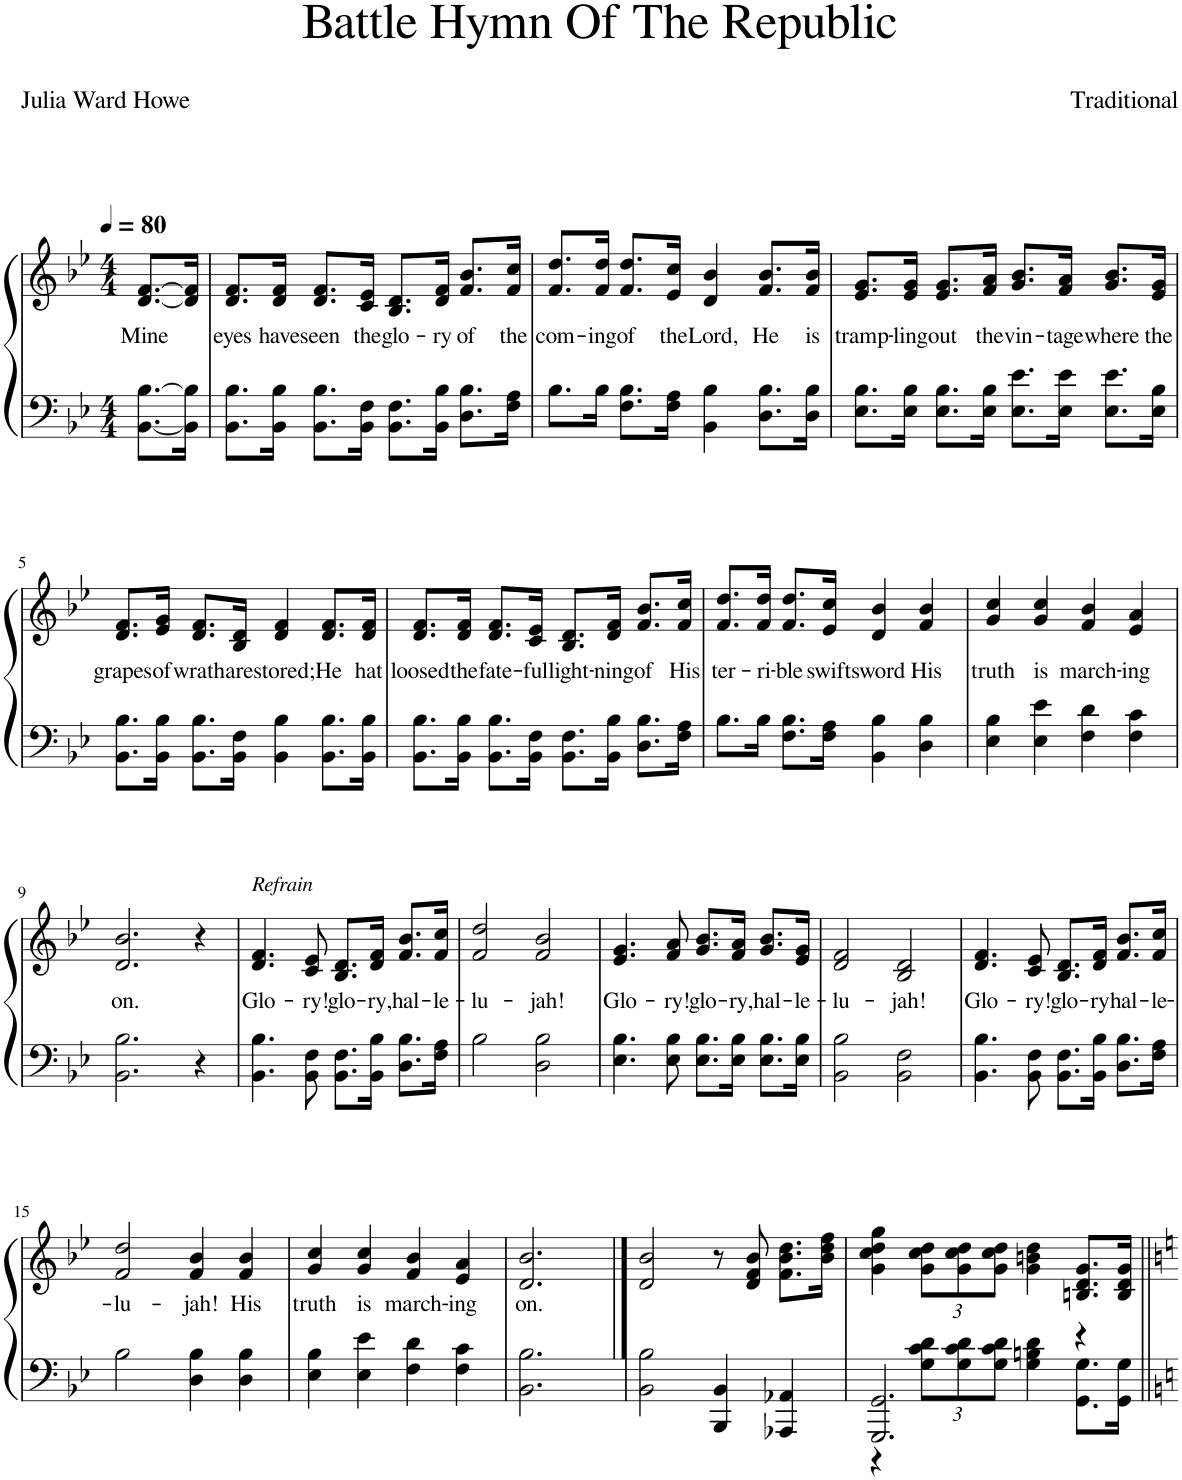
**kern	**kern	**text
*part1	*part1	*part1
*staff2	*staff1	*staff1
*I"Piano	*	*
*I'Pno.	*	*
*clefF4	*clefG2	*
*k[b-e-]	*k[b-e-]	*
*M4/4	*M4/4	*
*MM80	*MM80	*
=1	=1	=1
!	!	!LO:LY:b
[8.BB-\ [8.B-\L	[8.d/ [8.f/L	Mine
16BB-\] 16B-\]Jk	16d/] 16f/]Jk	.
=2	=2	=2
!	!	!LO:LY:b
8.BB-\ 8.B-\L	8.d/ 8.f/L	eyes
!	!	!LO:LY:b
16BB-\ 16B-\Jk	16d/ 16f/Jk	have
!	!	!LO:LY:b
8.BB-\ 8.B-\L	8.d/ 8.f/L	seen
!	!	!LO:LY:b
16BB-\ 16F\Jk	16c/ 16e-/Jk	the
!	!	!LO:LY:b
8.BB-\ 8.F\L	8.B-/ 8.d/L	glo-
!	!	!LO:LY:b
16BB-\ 16B-\Jk	16d/ 16f/Jk	-ry
!	!	!LO:LY:b
8.D\ 8.B-\L	8.f/ 8.b-/L	of
!	!	!LO:LY:b
16F\ 16A\Jk	16f/ 16cc/Jk	the
=3	=3	=3
!	!	!LO:LY:b
8.B-\L	8.f/ 8.dd/L	com-
!	!	!LO:LY:b
16B-\Jk	16f/ 16dd/Jk	-ing
!	!	!LO:LY:b
8.F\ 8.B-\L	8.f/ 8.dd/L	of
!	!	!LO:LY:b
16F\ 16A\Jk	16e-/ 16cc/Jk	the
!	!	!LO:LY:b
4BB-\ 4B-\	4d/ 4b-/	Lord,
!	!	!LO:LY:b
8.D\ 8.B-\L	8.f/ 8.b-/L	He
!	!	!LO:LY:b
16D\ 16B-\Jk	16f/ 16b-/Jk	is
=4	=4	=4
!	!	!LO:LY:b
8.E-\ 8.B-\L	8.e-/ 8.g/L	tramp-
!	!	!LO:LY:b
16E-\ 16B-\Jk	16e-/ 16g/Jk	-ling
!	!	!LO:LY:b
8.E-\ 8.B-\L	8.e-/ 8.g/L	out
!	!	!LO:LY:b
16E-\ 16B-\Jk	16f/ 16a/Jk	the
!	!	!LO:LY:b
8.E-\ 8.e-\L	8.g/ 8.b-/L	vin-
!	!	!LO:LY:b
16E-\ 16e-\Jk	16f/ 16a/Jk	-tage
!	!	!LO:LY:b
8.E-\ 8.e-\L	8.g/ 8.b-/L	where
!	!	!LO:LY:b
16E-\ 16B-\Jk	16e-/ 16g/Jk	the
!!LO:LB:g=z
=5	=5	=5
!	!	!LO:LY:b
8.BB-\ 8.B-\L	8.d/ 8.f/L	grapes
!	!	!LO:LY:b
16BB-\ 16B-\Jk	16e-/ 16g/Jk	of
!	!	!LO:LY:b
8.BB-\ 8.B-\L	8.d/ 8.f/L	wrath
!	!	!LO:LY:b
16BB-\ 16F\Jk	16B-/ 16d/Jk	are
!	!	!LO:LY:b
4BB-\ 4B-\	4d/ 4f/	stored;
!	!	!LO:LY:b
8.BB-\ 8.B-\L	8.d/ 8.f/L	He
!	!	!LO:LY:b
16BB-\ 16B-\Jk	16d/ 16f/Jk	hat
=6	=6	=6
!	!	!LO:LY:b
8.BB-\ 8.B-\L	8.d/ 8.f/L	loosed
!	!	!LO:LY:b
16BB-\ 16B-\Jk	16d/ 16f/Jk	the
!	!	!LO:LY:b
8.BB-\ 8.B-\L	8.d/ 8.f/L	fate-
!	!	!LO:LY:b
16BB-\ 16F\Jk	16c/ 16e-/Jk	-ful
!	!	!LO:LY:b
8.BB-\ 8.F\L	8.B-/ 8.d/L	light-
!	!	!LO:LY:b
16BB-\ 16B-\Jk	16d/ 16f/Jk	-ning
!	!	!LO:LY:b
8.D\ 8.B-\L	8.f/ 8.b-/L	of
!	!	!LO:LY:b
16F\ 16A\Jk	16f/ 16cc/Jk	His
=7	=7	=7
!	!	!LO:LY:b
8.B-\L	8.f/ 8.dd/L	ter-
!	!	!LO:LY:b
16B-\Jk	16f/ 16dd/Jk	-ri-
!	!	!LO:LY:b
8.F\ 8.B-\L	8.f/ 8.dd/L	-ble
!	!	!LO:LY:b
16F\ 16A\Jk	16e-/ 16cc/Jk	swift
!	!	!LO:LY:b
4BB-\ 4B-\	4d/ 4b-/	sword
!	!	!LO:LY:b
4D\ 4B-\	4f/ 4b-/	His
=8	=8	=8
!	!	!LO:LY:b
4E-\ 4B-\	4g/ 4cc/	truth
!	!	!LO:LY:b
4E-\ 4e-\	4g/ 4cc/	is
!	!	!LO:LY:b
4F\ 4d\	4f/ 4b-/	march-
!	!	!LO:LY:b
4F\ 4c\	4e-/ 4a/	-ing
!!LO:LB:g=z
=9	=9	=9
!	!	!LO:LY:b
2.BB-\ 2.B-\	2.d/ 2.b-/	on.
4r	4r	.
=10	=10	=10
!	!LO:TX:a:i:t=Refrain	!
!	!	!LO:LY:b
4.BB-\ 4.B-\	4.d/ 4.f/	Glo-
!	!	!LO:LY:b
8BB-\ 8F\	8c/ 8e-/	-ry!
!	!	!LO:LY:b
8.BB-\ 8.F\L	8.B-/ 8.d/L	glo-
!	!	!LO:LY:b
16BB-\ 16B-\Jk	16d/ 16f/Jk	-ry,
!	!	!LO:LY:b
8.D\ 8.B-\L	8.f/ 8.b-/L	hal-
!	!	!LO:LY:b
16F\ 16A\Jk	16f/ 16cc/Jk	-le-
=11	=11	=11
!	!	!LO:LY:b
2B-\	2f/ 2dd/	-lu-
!	!	!LO:LY:b
2D\ 2B-\	2f/ 2b-/	-jah!
=12	=12	=12
!	!	!LO:LY:b
4.E-\ 4.B-\	4.e-/ 4.g/	Glo-
!	!	!LO:LY:b
8E-\ 8B-\	8f/ 8a/	-ry!
!	!	!LO:LY:b
8.E-\ 8.B-\L	8.g/ 8.b-/L	glo-
!	!	!LO:LY:b
16E-\ 16B-\Jk	16f/ 16a/Jk	-ry,
!	!	!LO:LY:b
8.E-\ 8.B-\L	8.g/ 8.b-/L	hal-
!	!	!LO:LY:b
16E-\ 16B-\Jk	16e-/ 16g/Jk	-le-
=13	=13	=13
!	!	!LO:LY:b
2BB-\ 2B-\	2d/ 2f/	-lu-
!	!	!LO:LY:b
2BB-\ 2F\	2B-/ 2d/	-jah!
=14	=14	=14
!	!	!LO:LY:b
4.BB-\ 4.B-\	4.d/ 4.f/	Glo-
!	!	!LO:LY:b
8BB-\ 8F\	8c/ 8e-/	-ry!
!	!	!LO:LY:b
8.BB-\ 8.F\L	8.B-/ 8.d/L	glo-
!	!	!LO:LY:b
16BB-\ 16B-\Jk	16d/ 16f/Jk	-ry
!	!	!LO:LY:b
8.D\ 8.B-\L	8.f/ 8.b-/L	hal-
!	!	!LO:LY:b
16F\ 16A\Jk	16f/ 16cc/Jk	-le-
!!LO:LB:g=z
=15	=15	=15
!	!	!LO:LY:b
2B-\	2f/ 2dd/	-lu-
!	!	!LO:LY:b
4D\ 4B-\	4f/ 4b-/	-jah!
!	!	!LO:LY:b
4D\ 4B-\	4f/ 4b-/	His
=16	=16	=16
!	!	!LO:LY:b
4E-\ 4B-\	4g/ 4cc/	truth
!	!	!LO:LY:b
4E-\ 4e-\	4g/ 4cc/	is
!	!	!LO:LY:b
4F\ 4d\	4f/ 4b-/	march-
!	!	!LO:LY:b
4F\ 4c\	4e-/ 4a/	-ing
=17	=17	=17
!	!	!LO:LY:b
2.BB-\ 2.B-\	2.d/ 2.b-/	on.
==18	==18	==18
2BB-\ 2B-\	2d/ 2b-/	.
4BBB-/ 4BB-/	8r	.
.	8d/ 8f/ 8b-/	.
4AAA-X/ 4AA-X/	8.f\ 8.b-\ 8.dd\L	.
.	16b-\ 16dd\ 16ff\Jk	.
=19	=19	=19
*^	*	*
2.GGG/ 2.GG/	4r	4g\ 4cc\ 4dd\ 4gg\	.
*	*Xbrackettup	*Xbrackettup	*
.	12G\ 12c\ 12d\L	12g\ 12cc\ 12dd\L	.
.	12G\ 12c\ 12d\	12g\ 12cc\ 12dd\	.
.	12G\ 12c\ 12d\J	12g\ 12cc\ 12dd\J	.
.	4G\ 4Bn\ 4d\	4g\ 4bn\ 4dd\	.
4r	8.GG\ 8.G\L	8.Bn/ 8.d/ 8.g/L	.
.	16GG\ 16G\Jk	16B/ 16d/ 16g/Jk	.
*v	*v	*	*
=||	=||	=||
*-	*-	*-
